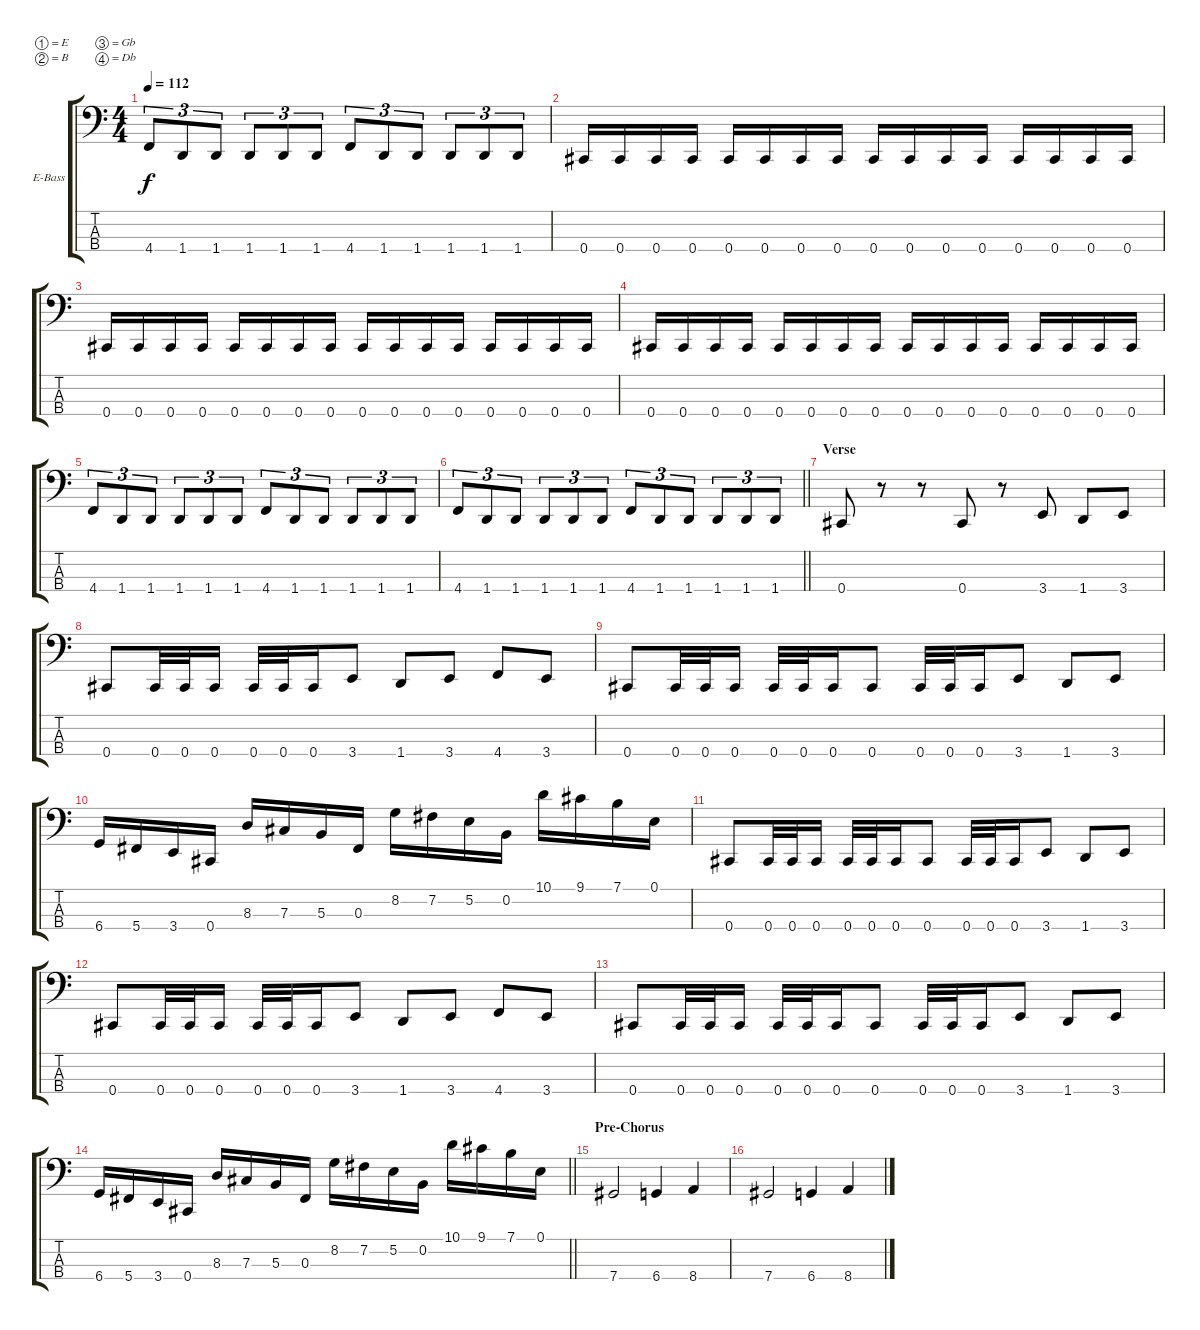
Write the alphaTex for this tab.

\bracketExtendMode groupsimilarinstruments
\firstSystemTrackNameOrientation horizontal
\otherSystemsTrackNameOrientation horizontal
\track ("Electric Bass" "E-Bass") {instrument electricbassfinger}
\staff {score tabs}
\tuning (E2 B1 Gb1 Db1)
\ts (4 4)
\tempo 112
\clef f4
\scale
0.333333
\ks c
4.4.8{tu (3 2) dy f} 1.4.8{tu (3 2)} 1.4.8{tu (3 2)} 1.4.8{tu (3 2)} 1.4.8{tu (3 2)} 1.4.8{tu (3 2)} 4.4.8{tu (3 2)} 1.4.8{tu (3 2)} 1.4.8{tu (3 2)} 1.4.8{tu (3 2)} 1.4.8{tu (3 2)} 1.4.8{tu (3 2)} |
\scale
0.333333 0.4.16 0.4.16 0.4.16 0.4.16 0.4.16 0.4.16 0.4.16 0.4.16 0.4.16 0.4.16 0.4.16 0.4.16 0.4.16 0.4.16 0.4.16 0.4.16 |
\scale
0.333333 0.4.16 0.4.16 0.4.16 0.4.16 0.4.16 0.4.16 0.4.16 0.4.16 0.4.16 0.4.16 0.4.16 0.4.16 0.4.16 0.4.16 0.4.16 0.4.16 |
\scale
0.333333 0.4.16 0.4.16 0.4.16 0.4.16 0.4.16 0.4.16 0.4.16 0.4.16 0.4.16 0.4.16 0.4.16 0.4.16 0.4.16 0.4.16 0.4.16 0.4.16 |
\scale
0.333333 4.4.8{tu (3 2)} 1.4.8{tu (3 2)} 1.4.8{tu (3 2)} 1.4.8{tu (3 2)} 1.4.8{tu (3 2)} 1.4.8{tu (3 2)} 4.4.8{tu (3 2)} 1.4.8{tu (3 2)} 1.4.8{tu (3 2)} 1.4.8{tu (3 2)} 1.4.8{tu (3 2)} 1.4.8{tu (3 2)} |
\scale
0.333333
\barLineRight lightlight
4.4.8{tu (3 2)} 1.4.8{tu (3 2)} 1.4.8{tu (3 2)} 1.4.8{tu (3 2)} 1.4.8{tu (3 2)} 1.4.8{tu (3 2)} 4.4.8{tu (3 2)} 1.4.8{tu (3 2)} 1.4.8{tu (3 2)} 1.4.8{tu (3 2)} 1.4.8{tu (3 2)} 1.4.8{tu (3 2)} |
\section ("" "Verse")
\scale
0.333333 0.4.8 r.8 r.8 0.4.8 r.8 3.4.8 1.4.8 3.4.8 |
\scale
0.333333 0.4.8 0.4.32 0.4.32 0.4.16 0.4.32 0.4.32 0.4.16 3.4.8 1.4.8 3.4.8 4.4.8 3.4.8 |
\scale
0.333333 0.4.8 0.4.32 0.4.32 0.4.16 0.4.32 0.4.32 0.4.16 0.4.8 0.4.32 0.4.32 0.4.16 3.4.8 1.4.8 3.4.8 |
\scale
0.333333 6.4.16 5.4.16 3.4.16 0.4.16 8.3.16 7.3.16 5.3.16 0.3.16 8.2.16 7.2.16 5.2.16 0.2.16 10.1.16 9.1.16 7.1.16 0.1.16 |
\scale
0.333333 0.4.8 0.4.32 0.4.32 0.4.16 0.4.32 0.4.32 0.4.16 0.4.8 0.4.32 0.4.32 0.4.16 3.4.8 1.4.8 3.4.8 |
\scale
0.333333 0.4.8 0.4.32 0.4.32 0.4.16 0.4.32 0.4.32 0.4.16 3.4.8 1.4.8 3.4.8 4.4.8 3.4.8 |
\scale
0.333333 0.4.8 0.4.32 0.4.32 0.4.16 0.4.32 0.4.32 0.4.16 0.4.8 0.4.32 0.4.32 0.4.16 3.4.8 1.4.8 3.4.8 |
\scale
0.333333
\barLineRight lightlight
6.4.16 5.4.16 3.4.16 0.4.16 8.3.16 7.3.16 5.3.16 0.3.16 8.2.16 7.2.16 5.2.16 0.2.16 10.1.16 9.1.16 7.1.16 0.1.16 |
\section ("" "Pre-Chorus")
\scale
0.333333 7.4.2 6.4.4 8.4.4 |
\scale
0.333333 7.4.2 6.4.4 8.4.4
